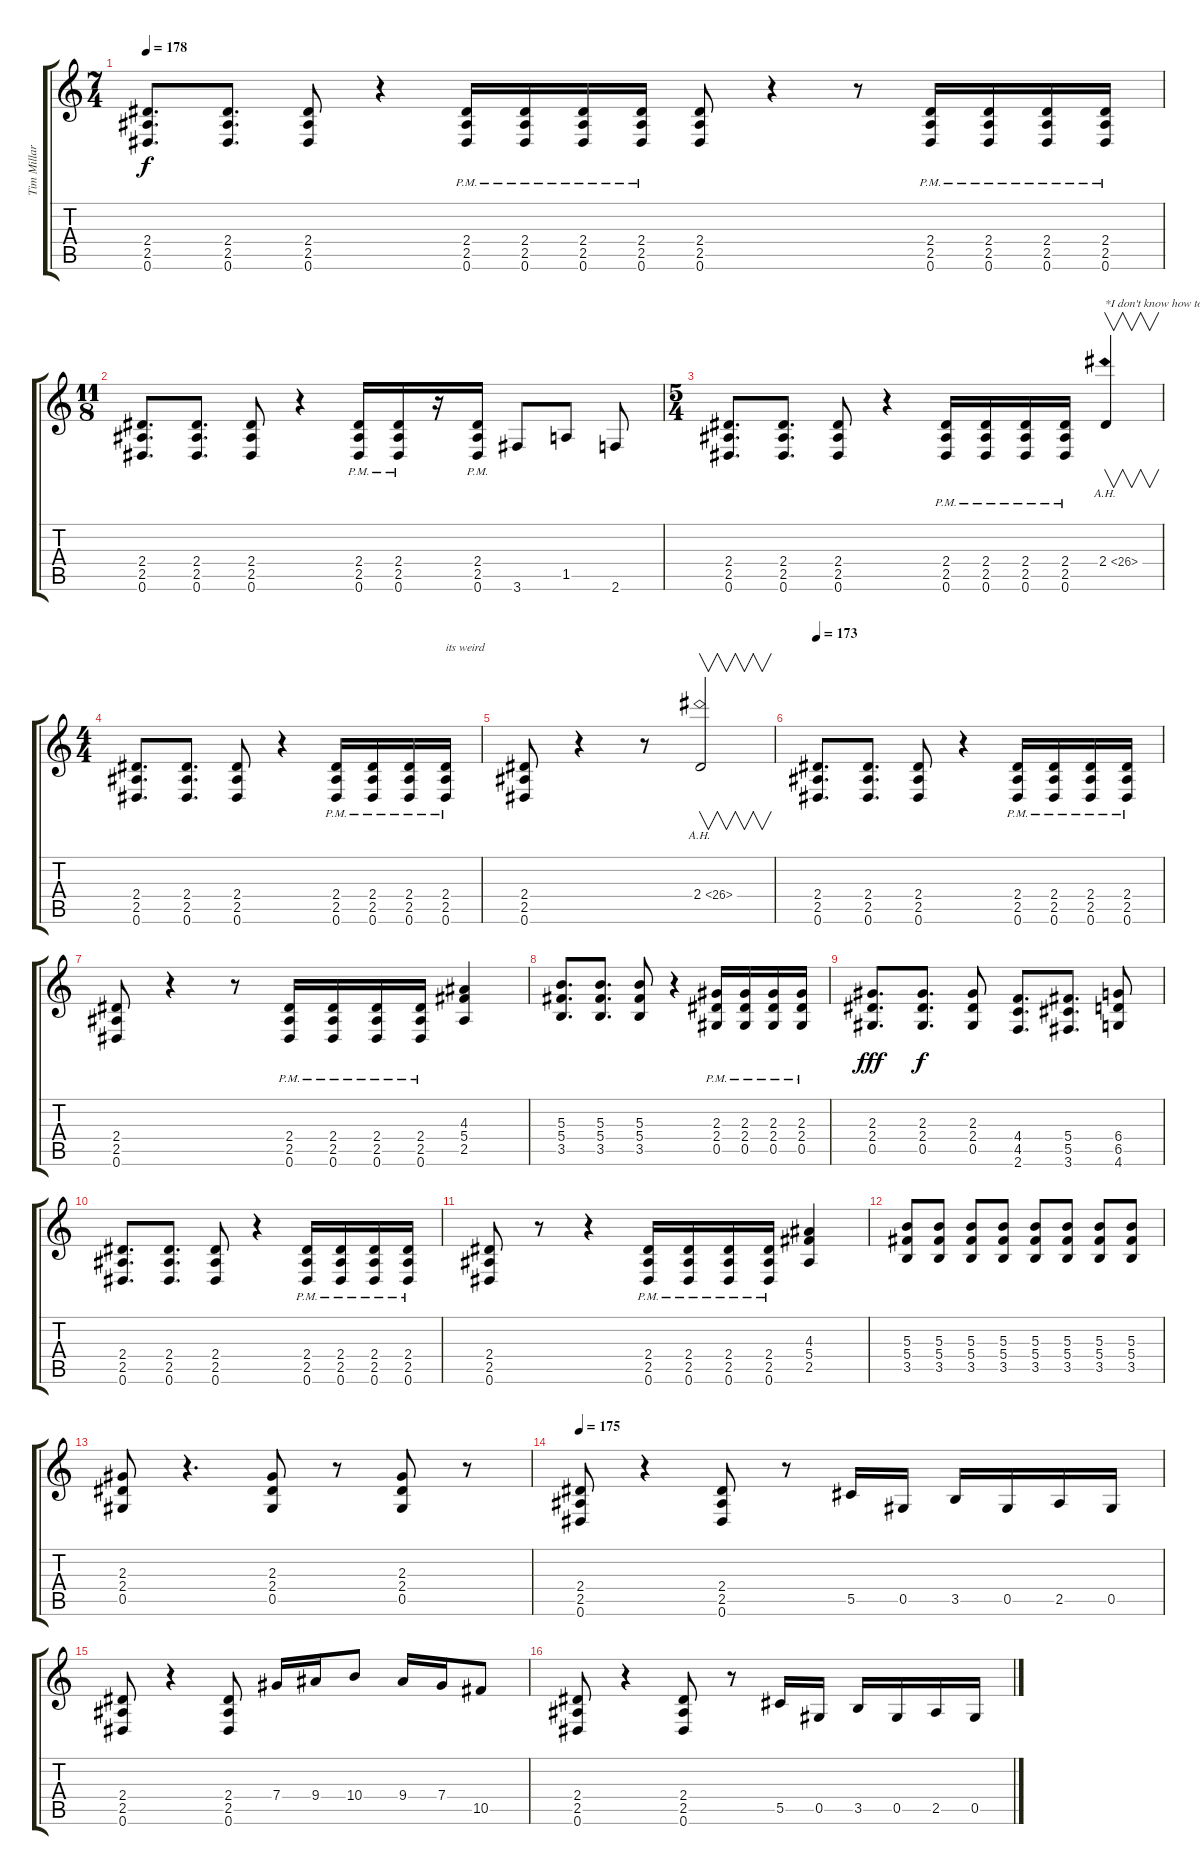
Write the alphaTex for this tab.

\track ("Tim Millar" "Tim Millar") {instrument distortionguitar}
\staff {score tabs}
\tuning (Eb4 Bb3 Gb3 Db3 Ab2 Eb2) {hide}
\ts (7 4)
\tempo 178
\clef g2
\ks c
(2.4 2.5 0.6).8{d dy f} (2.4 2.5 0.6).8{d} (2.4 2.5 0.6).8 r.4 (2.4{pm} 2.5{pm} 0.6{pm}).16 (2.4{pm} 2.5{pm} 0.6{pm}).16 (2.4{pm} 2.5{pm} 0.6{pm}).16 (2.4{pm} 2.5{pm} 0.6{pm}).16 (2.4 2.5 0.6).8 r.4 r.8 (2.4{pm} 2.5{pm} 0.6{pm}).16 (2.4{pm} 2.5{pm} 0.6{pm}).16 (2.4{pm} 2.5{pm} 0.6{pm}).16 (2.4{pm} 2.5{pm} 0.6{pm}).16 |
\ts (11 8)
(2.4 2.5 0.6).8{d} (2.4 2.5 0.6).8{d} (2.4 2.5 0.6).8 r.4 (2.4{pm} 2.5{pm} 0.6{pm}).16 (2.4{pm} 2.5{pm} 0.6{pm}).16 r.16 (2.4{pm} 2.5{pm} 0.6{pm}).16 3.6.8 1.5.8 2.6.8 |
\ts (5 4)
(2.4 2.5 0.6).8{d} (2.4 2.5 0.6).8{d} (2.4 2.5 0.6).8 r.4 (2.4{pm} 2.5{pm} 0.6{pm}).16 (2.4{pm} 2.5{pm} 0.6{pm}).16 (2.4{pm} 2.5{pm} 0.6{pm}).16 (2.4{pm} 2.5{pm} 0.6{pm}).16 2.4{ah 24}.4{v txt "*I don't know how to achieve the harmonic they do"} |
\ts (4 4)
(2.4 2.5 0.6).8{d} (2.4 2.5 0.6).8{d} (2.4 2.5 0.6).8 r.4 (2.4{pm} 2.5{pm} 0.6{pm}).16 (2.4{pm} 2.5{pm} 0.6{pm}).16 (2.4{pm} 2.5{pm} 0.6{pm}).16 (2.4{pm} 2.5{pm} 0.6{pm}).16{txt "its weird"} |
(2.4 2.5 0.6).8 r.4 r.8 2.4{ah 24}.2{v} |
\tempo 173
(2.4 2.5 0.6).8{d} (2.4 2.5 0.6).8{d} (2.4 2.5 0.6).8 r.4 (2.4{pm} 2.5{pm} 0.6{pm}).16 (2.4{pm} 2.5{pm} 0.6{pm}).16 (2.4{pm} 2.5{pm} 0.6{pm}).16 (2.4{pm} 2.5{pm} 0.6{pm}).16 |
(2.4 2.5 0.6).8 r.4 r.8 (2.4{pm} 2.5{pm} 0.6{pm}).16 (2.4{pm} 2.5{pm} 0.6{pm}).16 (2.4{pm} 2.5{pm} 0.6{pm}).16 (2.4{pm} 2.5{pm} 0.6{pm}).16 (4.3 5.4 2.5).4 |
(5.3 5.4 3.5).8{d} (5.3 5.4 3.5).8{d} (5.3 5.4 3.5).8 r.4 (2.3{pm} 2.4{pm} 0.5{pm}).16 (2.3{pm} 2.4{pm} 0.5{pm}).16 (2.3{pm} 2.4{pm} 0.5{pm}).16 (2.3{pm} 2.4{pm} 0.5{pm}).16 |
(2.3 2.4 0.5).8{d dy fff} (2.3 2.4 0.5).8{d dy f} (2.3 2.4 0.5).8 (4.4 4.5 2.6).8{d} (5.4 5.5 3.6).8{d} (6.4 6.5 4.6).8 |
(2.4 2.5 0.6).8{d} (2.4 2.5 0.6).8{d} (2.4 2.5 0.6).8 r.4 (2.4{pm} 2.5{pm} 0.6{pm}).16 (2.4{pm} 2.5{pm} 0.6{pm}).16 (2.4{pm} 2.5{pm} 0.6{pm}).16 (2.4{pm} 2.5{pm} 0.6{pm}).16 |
(2.4 2.5 0.6).8 r.8 r.4 (2.4{pm} 2.5{pm} 0.6{pm}).16 (2.4{pm} 2.5{pm} 0.6{pm}).16 (2.4{pm} 2.5{pm} 0.6{pm}).16 (2.4{pm} 2.5{pm} 0.6{pm}).16 (4.3 5.4 2.5).4 |
(5.3 5.4 3.5).8 (5.3 5.4 3.5).8 (5.3 5.4 3.5).8 (5.3 5.4 3.5).8 (5.3 5.4 3.5).8 (5.3 5.4 3.5).8 (5.3 5.4 3.5).8 (5.3 5.4 3.5).8 |
(2.3 2.4 0.5).8 r.4{d} (2.3 2.4 0.5).8 r.8 (2.3 2.4 0.5).8 r.8 |
\tempo 175
(2.4 2.5 0.6).8 r.4 (2.4 2.5 0.6).8 r.8 5.5.16 0.5.16 3.5.16 0.5.16 2.5.16 0.5.16 |
(2.4 2.5 0.6).8 r.4 (2.4 2.5 0.6).8 7.4.16 9.4.16 10.4.8 9.4.16 7.4.16 10.5.8 |
(2.4 2.5 0.6).8 r.4 (2.4 2.5 0.6).8 r.8 5.5.16 0.5.16 3.5.16 0.5.16 2.5.16 0.5.16
